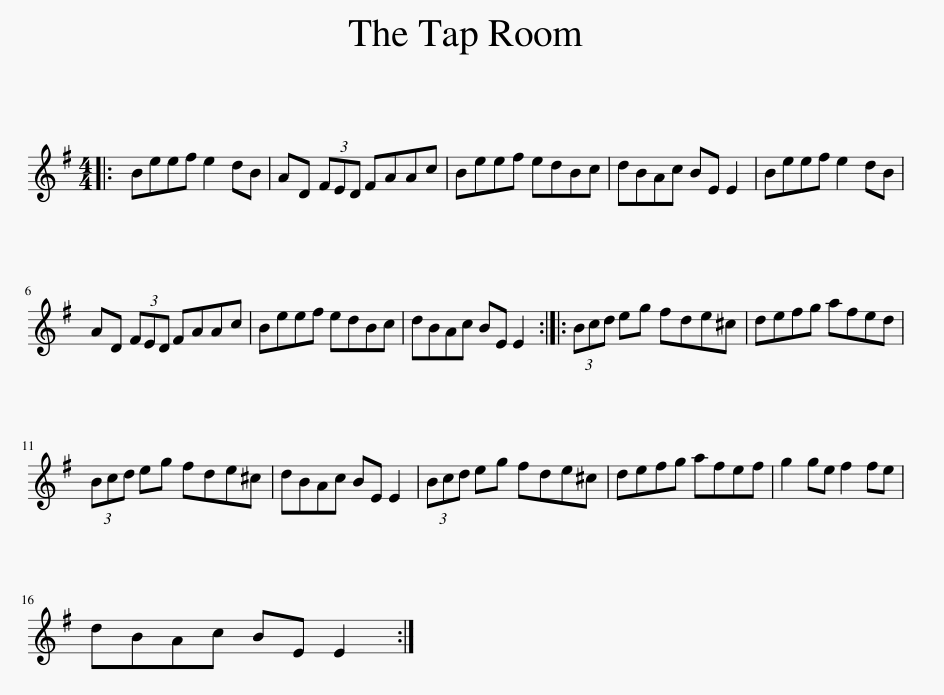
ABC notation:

X:1
L:1/8
M:4/4
I:linebreak $
K:Emin
V:1 treble
V:1
|: Beef e2 dB | AD (3FED FAAc | Beef edBc | dBAc BE E2 | Beef e2 dB |$ %5
 AD (3FED FAAc | Beef edBc | dBAc BE E2 :: (3Bcd eg fde^c | defg afed |$ %10
 (3Bcd eg fde^c | dBAc BE E2 | (3Bcd eg fde^c | defg afef | g2 ge f2 fe |$ %15
 dBAc BE E2 :| %16
